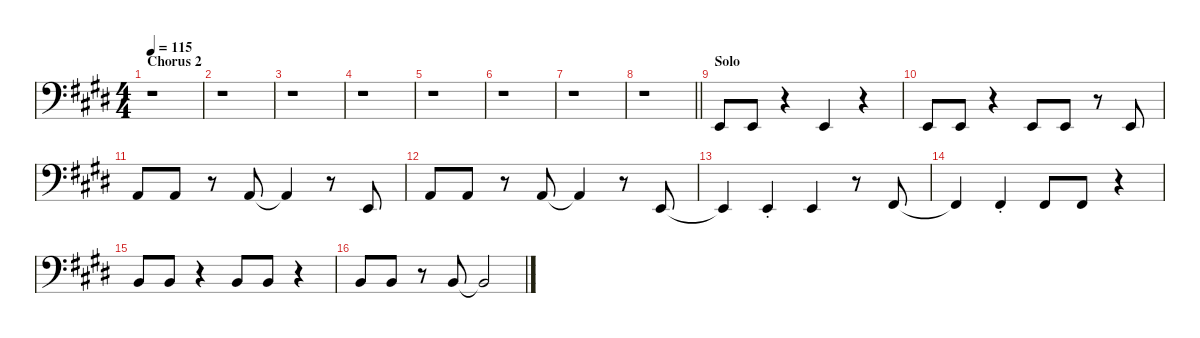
\defaultSystemsLayout 8
\hideDynamics
\bracketExtendMode nobrackets
\singleTrackTrackNamePolicy hidden
\multiTrackTrackNamePolicy hidden
\otherSystemsTrackNameOrientation horizontal
\track ("Brass Section 2" "sax.") {defaultSystemsLayout 8 instrument altosax}
\staff {score}
\tuning (G2 D2 A1 E1)
\displaytranspose 9
\ts (4 4)
\section ("" "Chorus 2")
\tempo 115
\clef f4
\ks e
r.1{dy f beam Down} |
r.1{beam Down} |
r.1{beam Down} |
r.1{beam Down} |
r.1{beam Down} |
r.1{beam Down} |
r.1{beam Down} |
\barLineRight lightlight
r.1{beam Down} |
\section ("" "Solo")
3.4{acc forcenatural}.8{beam Up} 3.4{acc forcenatural}.8{beam Up} r.4{beam Up} 3.4{acc forcenatural}.4{beam Up} r.4{beam Up} |
3.4{acc forcenatural}.8{beam Up} 3.4{acc forcenatural}.8{beam Up} r.4{beam Up} 3.4{acc forcenatural}.8{beam Up} 3.4{acc forcenatural}.8{beam Up} r.8{beam Up} 3.4{acc forcenatural}.8{beam Up} |
3.3{acc forcenatural}.8{beam Up} 3.3{acc forcenatural}.8{beam Up} r.8{beam Up} 3.3{acc forcenatural}.8{beam Up} 3.3{t acc forcenatural}.4{beam Up} r.8{beam Up} 3.4{acc forcenatural}.8{beam Up} |
3.3{acc forcenatural}.8{beam Up} 3.3{acc forcenatural}.8{beam Up} r.8{beam Up} 3.3{acc forcenatural}.8{beam Up} 3.3{t acc forcenatural}.4{beam Up} r.8{beam Up} 3.4{acc forcenatural}.8{beam Up} |
3.4{t acc forcenatural}.4{beam Up} 3.4{st acc forcenatural}.4{beam Up} 3.4{acc forcenatural}.4{beam Up} r.8{beam Up} 5.4{acc #}.8{beam Up} |
5.4{t acc #}.4{beam Up} 5.4{st acc #}.4{beam Up} 5.4{acc #}.8{beam Up} 5.4{acc #}.8{beam Up} r.4{beam Up} |
5.3{acc forcenatural}.8{beam Up} 5.3{acc forcenatural}.8{beam Up} r.4{beam Up} 5.3{acc forcenatural}.8{beam Up} 5.3{acc forcenatural}.8{beam Up} r.4{beam Up} |
5.3{acc forcenatural}.8{beam Up} 5.3{acc forcenatural}.8{beam Up} r.8{beam Up} 5.3{acc forcenatural}.8{beam Up} 5.3{t acc forcenatural}.2{beam Up}
